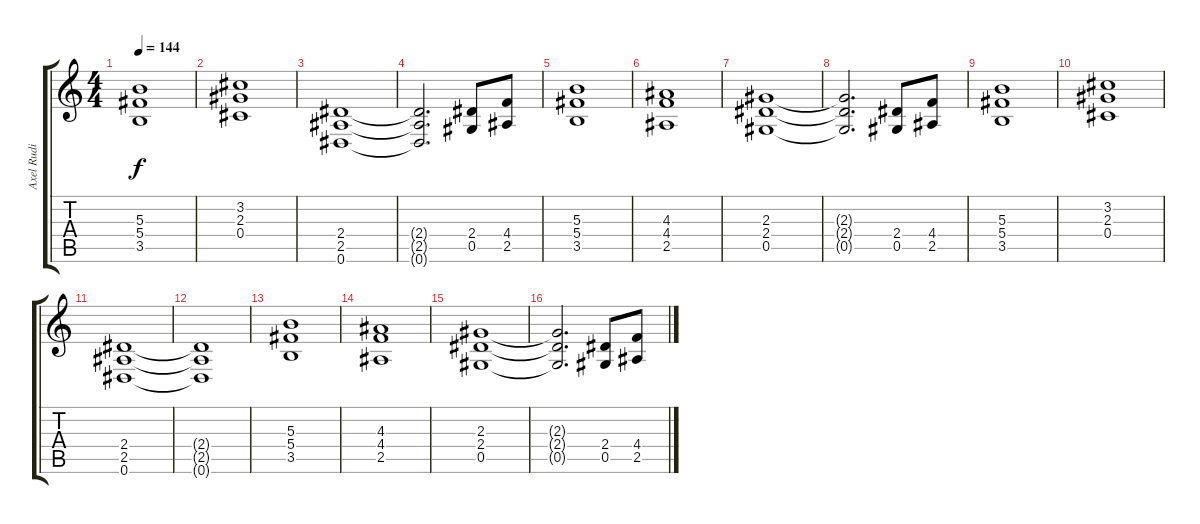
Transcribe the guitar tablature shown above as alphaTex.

\track ("Axel Rudi Pell" "Axel Rudi ") {instrument distortionguitar}
\staff {score tabs}
\tuning (Eb4 Bb3 Gb3 Db3 Ab2 Eb2) {hide}
\ts (4 4)
\tempo 144
\clef g2
\ks c
(5.3 5.4 3.5).1{dy f} |
(3.2 2.3 0.4).1 |
(2.4 2.5 0.6).1 |
(2.4{t} 2.5{t} 0.6{t}).2{d} (2.4 0.5).8 (4.4 2.5).8 |
(5.3 5.4 3.5).1 |
(4.3 4.4 2.5).1 |
(2.3 2.4 0.5).1 |
(2.3{t} 2.4{t} 0.5{t}).2{d} (2.4 0.5).8 (4.4 2.5).8 |
(5.3 5.4 3.5).1 |
(3.2 2.3 0.4).1 |
(2.4 2.5 0.6).1 |
(2.4{t} 2.5{t} 0.6{t}).1 |
(5.3 5.4 3.5).1 |
(4.3 4.4 2.5).1 |
(2.3 2.4 0.5).1 |
(2.3{t} 2.4{t} 0.5{t}).2{d} (2.4 0.5).8 (4.4 2.5).8
